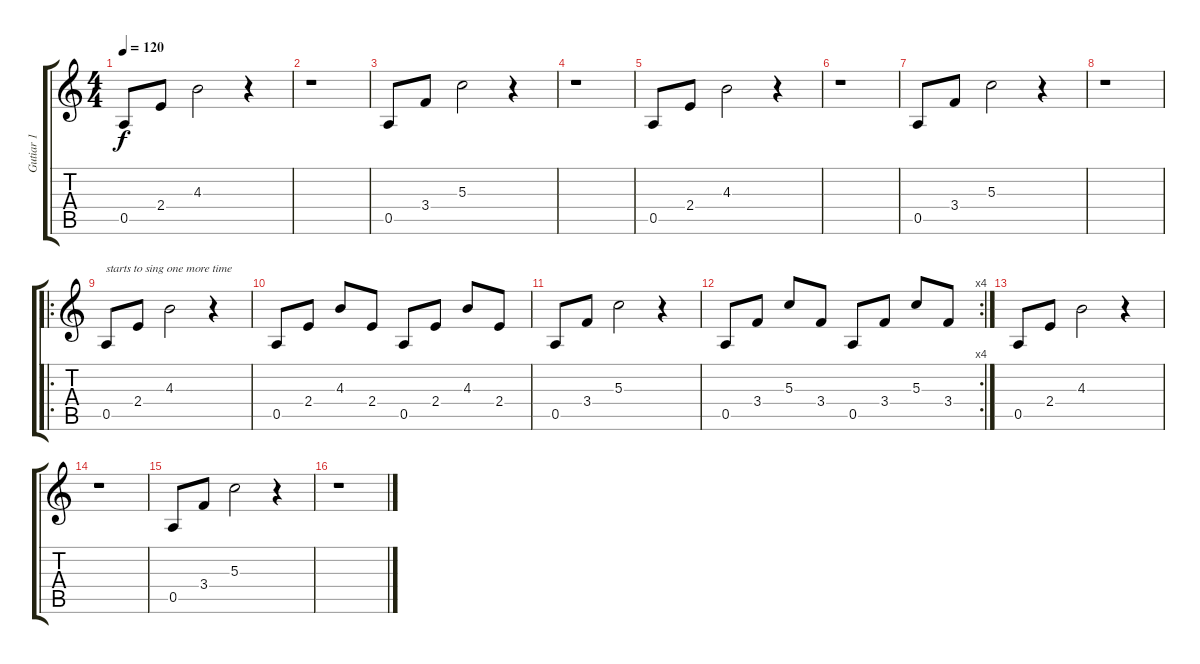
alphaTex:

\track ("Gutiar 1" "Gutiar 1") {instrument acousticguitarnylon}
\staff {score tabs}
\tuning (E4 B3 G3 D3 A2 E2) {hide}
\ts (4 4)
\tempo 120
\clef g2
\ks c
0.5.8{dy f} 2.4.8 4.3.2 r.4 |
r.1 |
0.5.8 3.4.8 5.3.2 r.4 |
r.1 |
0.5.8 2.4.8 4.3.2 r.4 |
r.1 |
0.5.8 3.4.8 5.3.2 r.4 |
r.1 |
\ro
0.5.8{txt "starts to sing one more time"} 2.4.8 4.3.2 r.4 |
0.5.8 2.4.8 4.3.8 2.4.8 0.5.8 2.4.8 4.3.8 2.4.8 |
0.5.8 3.4.8 5.3.2 r.4 |
\rc 4
0.5.8 3.4.8 5.3.8 3.4.8 0.5.8 3.4.8 5.3.8 3.4.8 |
0.5.8 2.4.8 4.3.2 r.4 |
r.1 |
0.5.8 3.4.8 5.3.2 r.4 |
r.1
